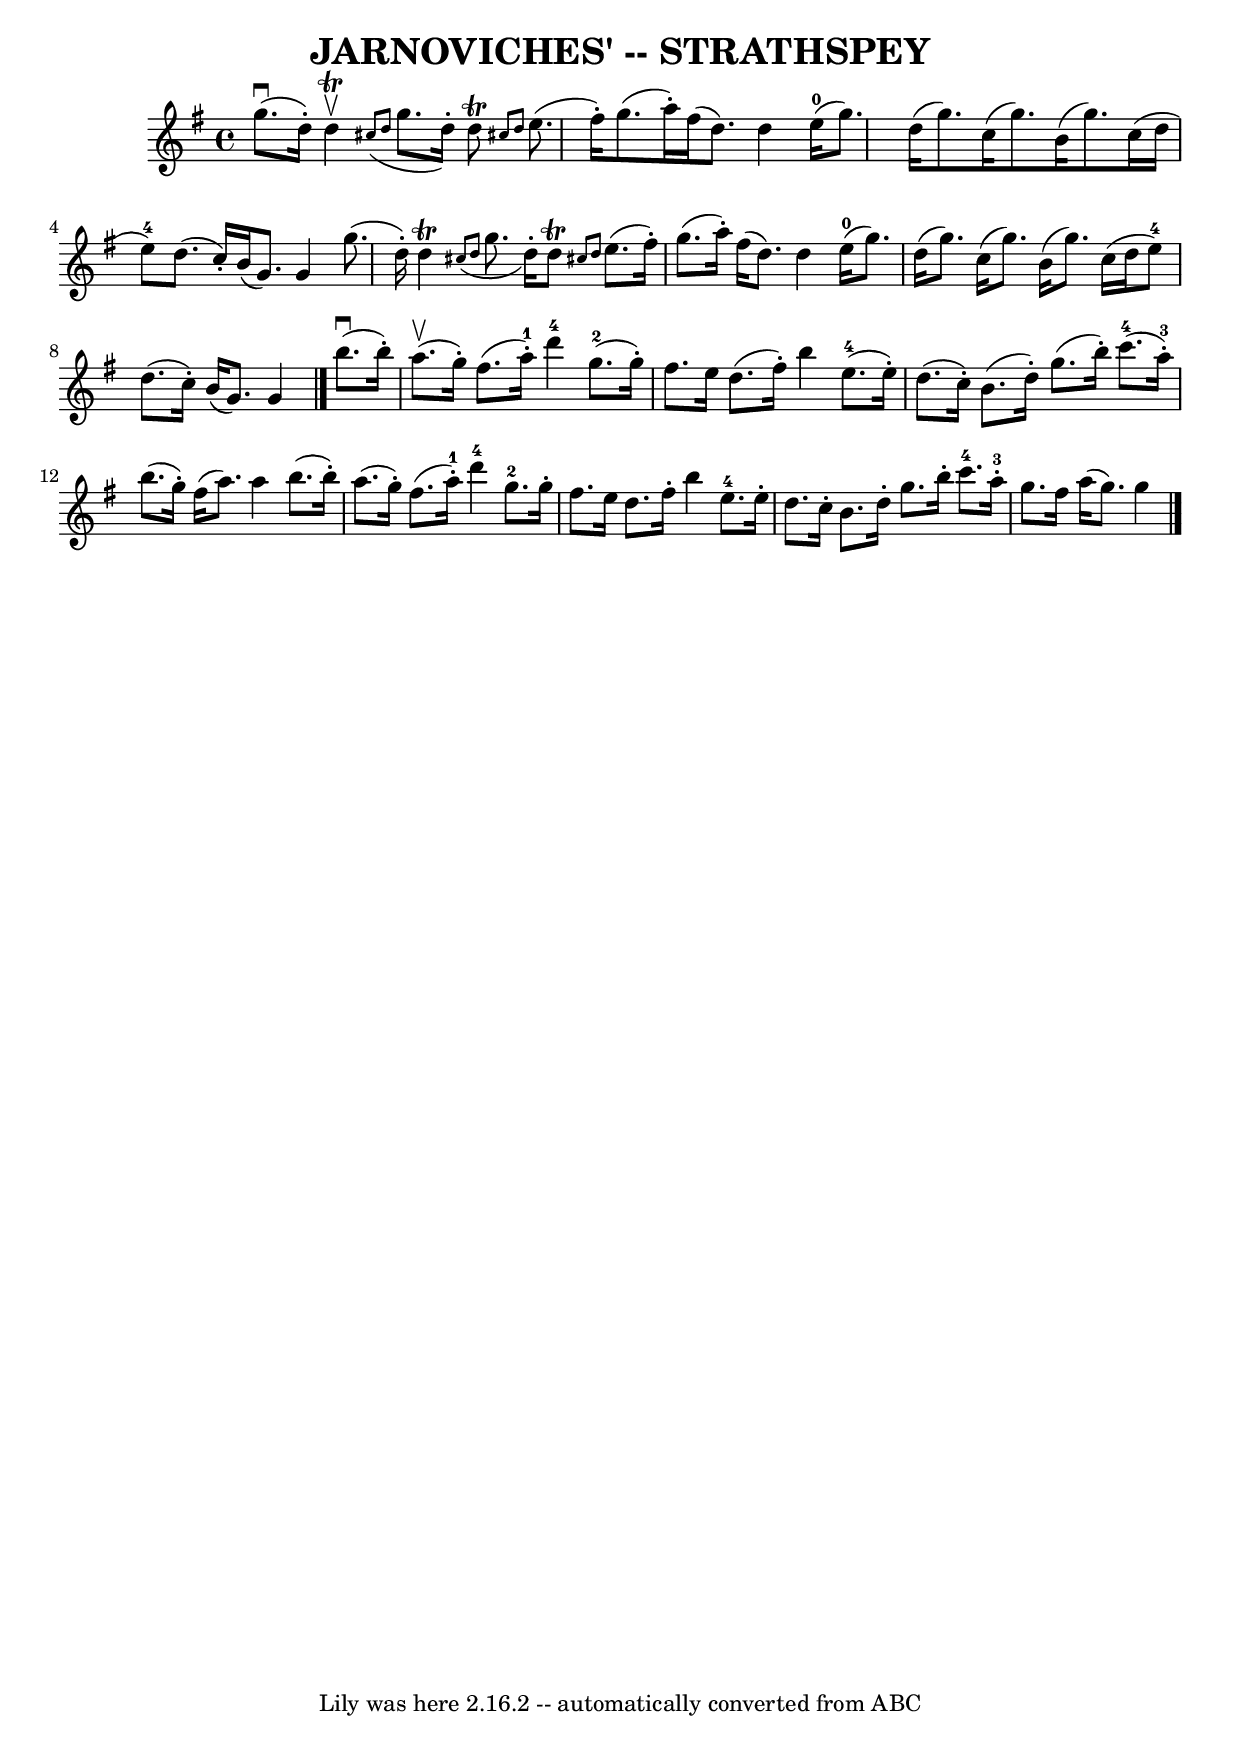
\version "2.16.2"
\include "Mammoth.ily"
\header {
  %% book = "Ryan's Mammoth Collection of Fiddle Tunes"
  crossRefNumber = "1"
  footnotes = ""
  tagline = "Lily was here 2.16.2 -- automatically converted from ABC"
  title = "JARNOVICHES' -- STRATHSPEY"

}
voicedefault =  {


  \override Staff.TimeSignature #'style = #'C
  \time 4/4 
  \key g \major g''8. (^\downbow d''16 -.) d''4 
  ^\trill^\upbow   \grace { cis''8 (d''8  
			  } g''8. d''16 -.) d''8 
  ^\trill \grace { cis''!8 d''8  
		 }       |
  e''8. (fis''16 -.) 
  g''8. (a''16 -.) fis''16 (d''8.) d''4        |
  
  e''16-0(g''8.) d''16 (g''8.) c''16 (g''8.) b'16 (
  g''8.)       |
  c''16 (d''16 e''8-4) d''8. (c''16 -. 
  -) b'16 (g'8.) g'4    |
  |
  g''8. (d''16 -.)   
  d''4^\trill   \grace { cis''8 (d''8  
		       } g''8. d''16 -.) d''8 
  ^\trill \grace { cis''!8 d''8  
		 }       |
  e''8. (fis''16 -.) 
  g''8. (a''16 -.) fis''16 (d''8.) d''4        |
  
  e''16-0(g''8.) d''16 (g''8.) c''16 (g''8.) b'16 (
  g''8.)       |
  c''16 (d''16 e''8-4) d''8. (c''16 -. 
  -) b'16 (g'8.) g'4    \bar "|." b''8. (^\downbow b''16 -.)  
  a''8. (^\upbow g''16 -.) fis''8. (a''16-1-.) d'''4-4    
  |
  g''8.-2(g''16 -.) fis''8. e''16 d''8. (
  fis''16 -.) b''4        |
  e''8.-4(e''16 -.) d''8. (
  c''16 -.) b'8. (d''16 -.) g''8. (b''16 -.)       |
  
  c'''8.-4(a''16-3-.) b''8. (g''16 -.) fis''16 (a''8.)  
  a''4    |
  |
  b''8. (b''16 -.) a''8. (g''16 -.)  
  fis''8. (a''16-1-.) d'''4-4       |
  g''8.-2   
  g''16 -. fis''8. e''16 d''8. fis''16 -. b''4        |
  
  e''8.-4 e''16 -. d''8. c''16 -. b'8. d''16 -. g''8. b''16 
  -.       |
  c'''8.-4 a''16-3-. g''8. fis''16 a''16 (
  g''8.) g''4    \bar "|."   

}

\score{
  <<

    \context Staff="default"
    {
      \voicedefault 
      
    }

  >>
  \layout {
    
  }
  \midi {
  }

}
